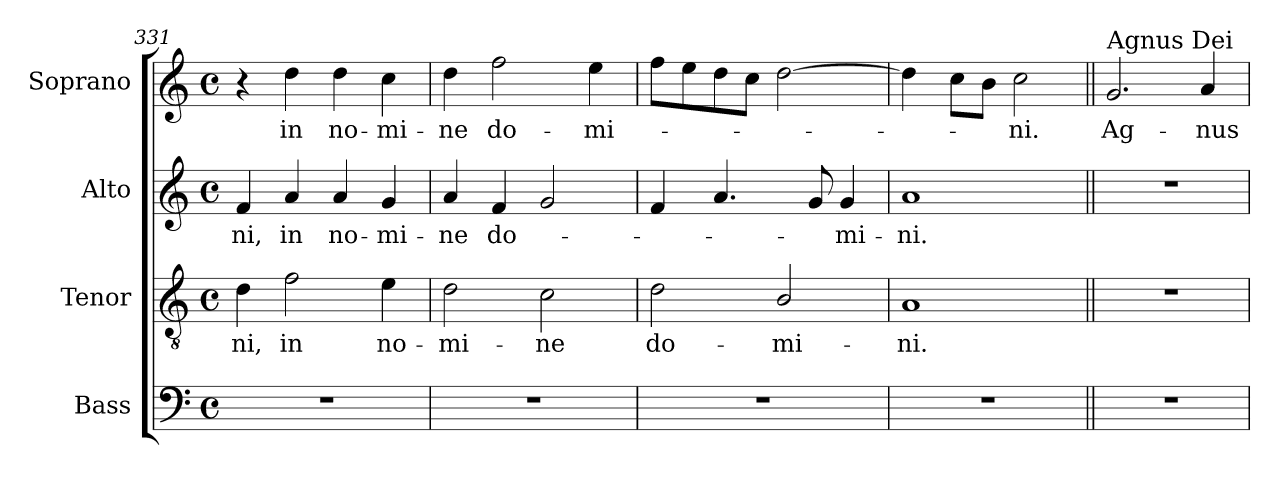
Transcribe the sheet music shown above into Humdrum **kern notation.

**kern	**kern	**text	**kern	**text	**kern	**text
*part4	*part3	*part3	*part2	*part2	*part1	*part1
*staff4	*staff3	*staff3	*staff2	*staff2	*staff1	*staff1
*I"Bass	*I"Tenor	*	*I"Alto	*	*I"Soprano	*
*I'B.	*I'T.	*	*I'A.	*	*I'S.	*
*clefF4	*clefGv2	*	*clefG2	*	*clefG2	*
*	*ITrd7c12	*	*	*	*	*
*k[]	*k[]	*	*k[]	*	*k[]	*
*C:	*C:	*	*C:	*	*C:	*
*M4/4	*M4/4	*	*M4/4	*	*M4/4	*
*met(c)	*met(c)	*	*met(c)	*	*met(c)	*
=331	=331	=331	=331	=331	=331	=331
!	!	!LO:LY:b:color=#000000	!	!	!	!
!	!	!	!	!LO:LY:b:color=#000000	!	!
1r	4Di\	-ni,	4fi/	-ni,	4r	.
!	!	!LO:LY:b:color=#000000	!	!	!	!
!	!	!	!	!LO:LY:b:color=#000000	!	!
!	!	!	!	!	!	!LO:LY:b:color=#000000
.	2Fi\	in	4ai/	in	4ddi\	in
!	!	!	!	!LO:LY:b:color=#000000	!	!
!	!	!	!	!	!	!LO:LY:b:color=#000000
.	.	.	4ai/	no-	4ddi\	no-
!	!	!LO:LY:b:color=#000000	!	!	!	!
!	!	!	!	!LO:LY:b:color=#000000	!	!
!	!	!	!	!	!	!LO:LY:b:color=#000000
.	4Ei\	no-	4gi/	-mi-	4cci\	-mi-
=332	=332	=332	=332	=332	=332	=332
!	!	!LO:LY:b:color=#000000	!	!	!	!
!	!	!	!	!LO:LY:b:color=#000000	!	!
!	!	!	!	!	!	!LO:LY:b:color=#000000
1r	2Di\	-mi-	4ai/	-ne	4ddi\	-ne
!	!	!	!	!LO:LY:b:color=#000000	!	!
!	!	!	!	!	!	!LO:LY:b:color=#000000
.	.	.	4fi/	do-	2ffi\	do-
!	!	!LO:LY:b:color=#000000	!	!	!	!
.	2Ci\	-ne	2gi/	.	.	.
!	!	!	!	!	!	!LO:LY:b:color=#000000
.	.	.	.	.	4eei\	-mi-
=333	=333	=333	=333	=333	=333	=333
!	!	!LO:LY:b:color=#000000	!	!	!	!
1r	2Di\	do-	4fi/	.	8ffi\L	.
.	.	.	.	.	8eei\	.
.	.	.	4.ai/	.	8ddi\	.
.	.	.	.	.	8cci\J	.
!	!	!LO:LY:b:color=#000000	!	!	!	!
.	2BBi/	-mi-	.	.	[2ddi\	.
.	.	.	8gi/	.	.	.
!	!	!	!	!LO:LY:b:color=#000000	!	!
.	.	.	4gi/	-mi-	.	.
=334	=334	=334	=334	=334	=334	=334
!	!	!LO:LY:b:color=#000000	!	!	!	!
!	!	!	!	!LO:LY:b:color=#000000	!	!
1r	1AAi	-ni.	1ai	-ni.	4ddi\]	.
.	.	.	.	.	8cci\L	.
.	.	.	.	.	8bi\J	.
!	!	!	!	!	!	!LO:LY:b:color=#000000
.	.	.	.	.	2cci\	-ni.
!!LO:PB:g=z
=335||	=335||	=335||	=335||	=335||	=335||	=335||
!	!	!	!	!	!LO:TX:a:t=Agnus Dei	!
!	!	!	!	!	!	!LO:LY:b:color=#000000
1r	1r	.	1r	.	2.gi/	Ag-
!	!	!	!	!	!	!LO:LY:b:color=#000000
.	.	.	.	.	4ai/	-nus
=	=	=	=	=	=	=
*-	*-	*-	*-	*-	*-	*-
